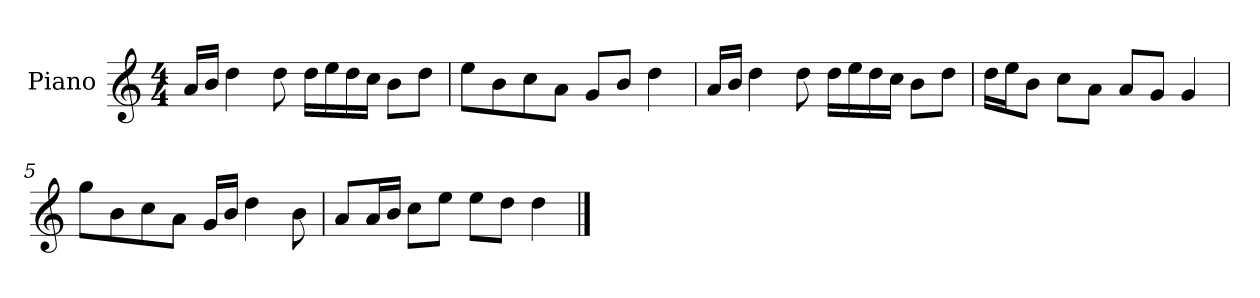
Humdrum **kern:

**kern
*part1
*staff1
*I"Piano
*I'P-no
*clefG2
*k[]
*M4/4
*MM90
=1
16a/LL
16b/JJ
4dd\
8dd\
16dd\LL
16ee\
16dd\
16cc\JJ
8b\L
8dd\J
=2
8ee\L
8b\
8cc\
8a\J
8g/L
8b/J
4dd\
=3
16a/LL
16b/JJ
4dd\
8dd\
16dd\LL
16ee\
16dd\
16cc\JJ
8b\L
8dd\J
=4
16dd\LL
16ee\J
8b\J
8cc\L
8a\J
8a/L
8g/J
4g/
!!LO:LB:g=z
=5
8gg\L
8b\
8cc\
8a\J
16g/LL
16b/JJ
4dd\
8b\
=6
8a/L
16a/L
16b/JJ
8cc\L
8ee\J
8ee\L
8dd\J
4dd\
==
*-
